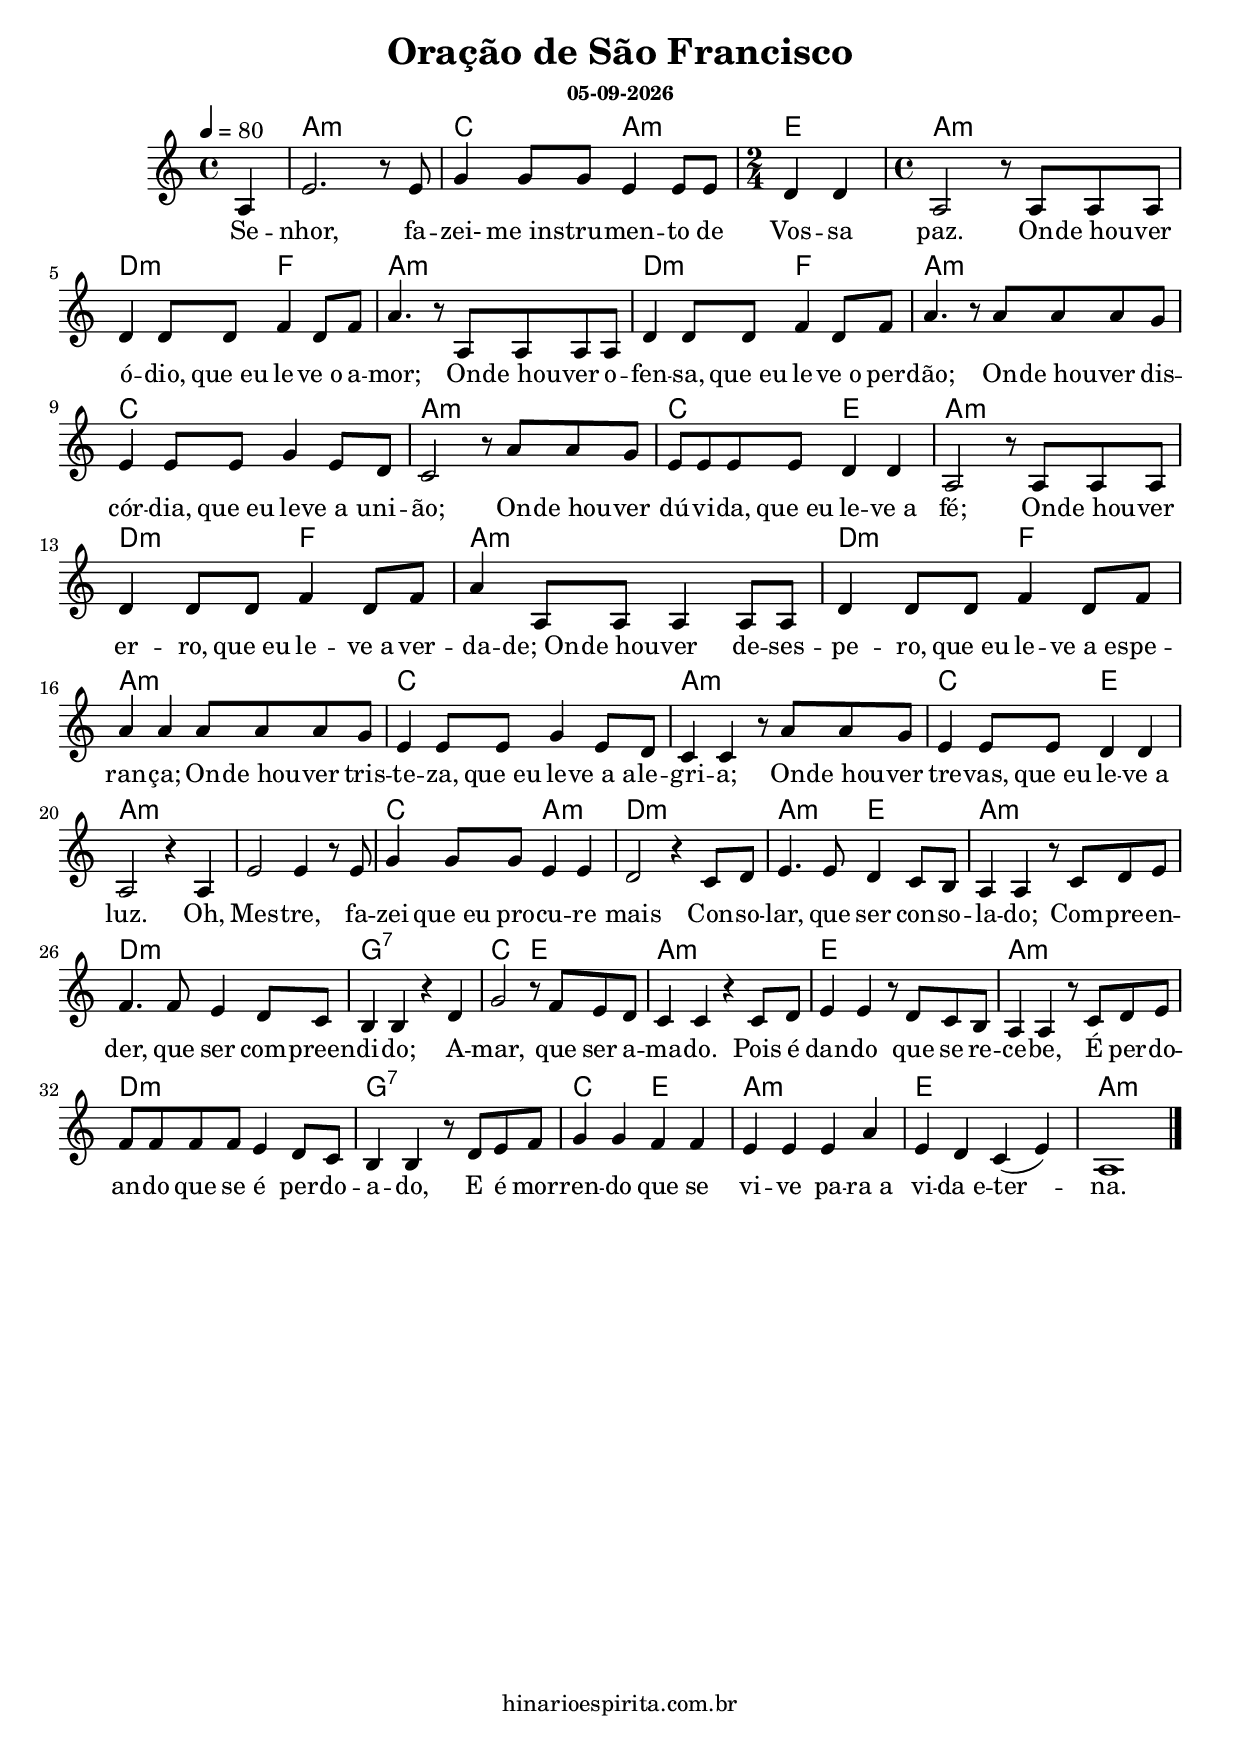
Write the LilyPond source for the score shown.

\version "2.16.0"
%\pointAndClickOff

\header {
  title = "Oração de São Francisco"
  subsubtitle = #(strftime "%d-%m-%Y" (localtime (current-time)))
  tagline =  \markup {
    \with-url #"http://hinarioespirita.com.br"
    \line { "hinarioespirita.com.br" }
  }
}

melodia = \relative c' {
  \key a \minor
  \time 4/4
  \tempo 4 = 80
  \clef treble

  \partial 4 a4 |
  e'2. r8 e8 | g4 g8 g e4 e8 e | \time 2/4 d4 d | \time 4/4 a2 r8 a8 a a | 
  d4 d8 d f4 d8 f | a4. r8 a,8 a a a | 
  d4 d8 d f4 d8 f | a4. r8 a8 a a g |
  e4 e8 e g4 e8 d | c2 r8 a'8 a g |
  e8 e e e d4 d | a2 r8 a8 a a |
  
  d4 d8 d f4 d8 f | a4 a,8 a a4 a8 a |
  d4 d8 d f4 d8 f | a4 a a8 a a g | 
  e4 e8 e g4 e8 d | c4 c r8 a'8 a g | 
  e4 e8 e d4 d | a2 r4 a4 |
  
  e'2 e4 r8 e8 | g4 g8 g e4 e | 
  d2 r4 c8 d | e4. e8 d4 c8 b | 
  a4 a r8 c8 d e | f4. f8 e4 d8 c | 
  b4 b r4 d4 | g2 r8 f8 e d | 
  c4 c r4 c8 d | e4 e r8 d8 c b |
  a4 a r8 c8 d e | f8 f f f e4 d8 c |
  b4 b r8 d8 e f | g4 g f f | 
  e e e a | e d c( e) | a,1
  \bar "|."
}

letra = \lyricmode {
  Se -- nhor, fa -- zei- me_ins -- tru -- men -- to de Vos -- sa paz.  
  On -- de_hou -- ver ó -- dio, que_eu le -- ve_o a -- mor;  
  On -- de_hou -- ver o -- fen -- sa, que_eu le -- ve_o per -- dão;  
  On -- de_hou -- ver dis -- cór -- dia, que_eu le -- ve_a_u -- ni -- ão;  
  On -- de_hou -- ver dú -- vi -- da, que_eu le -- ve_a fé;  
  On -- de_hou -- ver er -- ro, que_eu le -- ve_a ver -- da -- de;_On -- de_hou -- ver de -- ses -- pe -- ro, que_eu le -- ve_a_es -- pe -- ran -- ça;  
  On -- de_hou -- ver tris -- te -- za, que_eu le -- ve_a_a -- le -- gri -- a;  
  On -- de_hou -- ver tre -- vas, que_eu le -- ve_a luz.  
    
  Oh, Mes -- tre, fa -- zei que_eu pro -- cu -- re mais  
  Con -- so -- lar, que ser con -- so -- la -- do;  
  Com -- pre -- en -- der, que ser com -- preen -- di -- do;  
  A -- mar, que ser a -- ma -- do.  
  Pois é dan -- do que se re -- ce -- be,  
  É per -- do -- an -- do que se é per -- do -- a -- do,  
  E é mor -- ren -- do que se vi -- ve pa -- ra_a vi -- da_e -- ter -- na.
}

harmonia = \chordmode {
  \set majorSevenSymbol = \markup { 7M }
  s4 a1:m c2 a:m e a1:m d2:m f a1:m d2:m f a1:m c a:m c2 e a1:m
  d2:m f a1:m  d2:m f a1:m c a:m c2 e \repeat percent 4 {a2:m}
  c a:m d1:m a2:m e a1:m d:m g:7 c2 e a1:m e a:m d:m g:7 c2 e a1:m e a:m
}

\score {
  <<
    \new ChordNames { \harmonia }
    \new Staff <<
      \new Voice = "melodia" { \melodia }
      \lyricsto "melodia" \new Lyrics \letra
      \set Staff.midiInstrument = #"acoustic grand"
    >>
  >>
  \layout {}
  \midi {}
}
